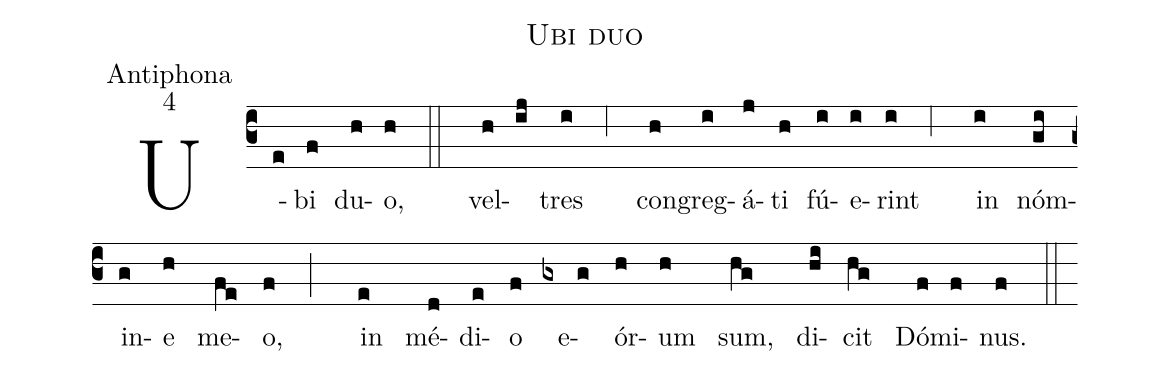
name:Ubi duo;
office-part:Antiphona;
mode:4;
%%
(c3)U(e)bi(f) du-(h)o,(h ::) vel(h)(ij) tres(i ,6) con(h)greg(i)á-(j)ti(h) fú-(i)e-(i)rint(i ,6) in(i) nóm(gi)in(g)e(h) me-(fe)o,(f ;) in(e) mé-(d)di-(e)o(f) e-(gx g)ór(h)um(h) sum,(hg) di-(hi)cit(hg) Dóm(f)i(f)nus.(f ::z)
